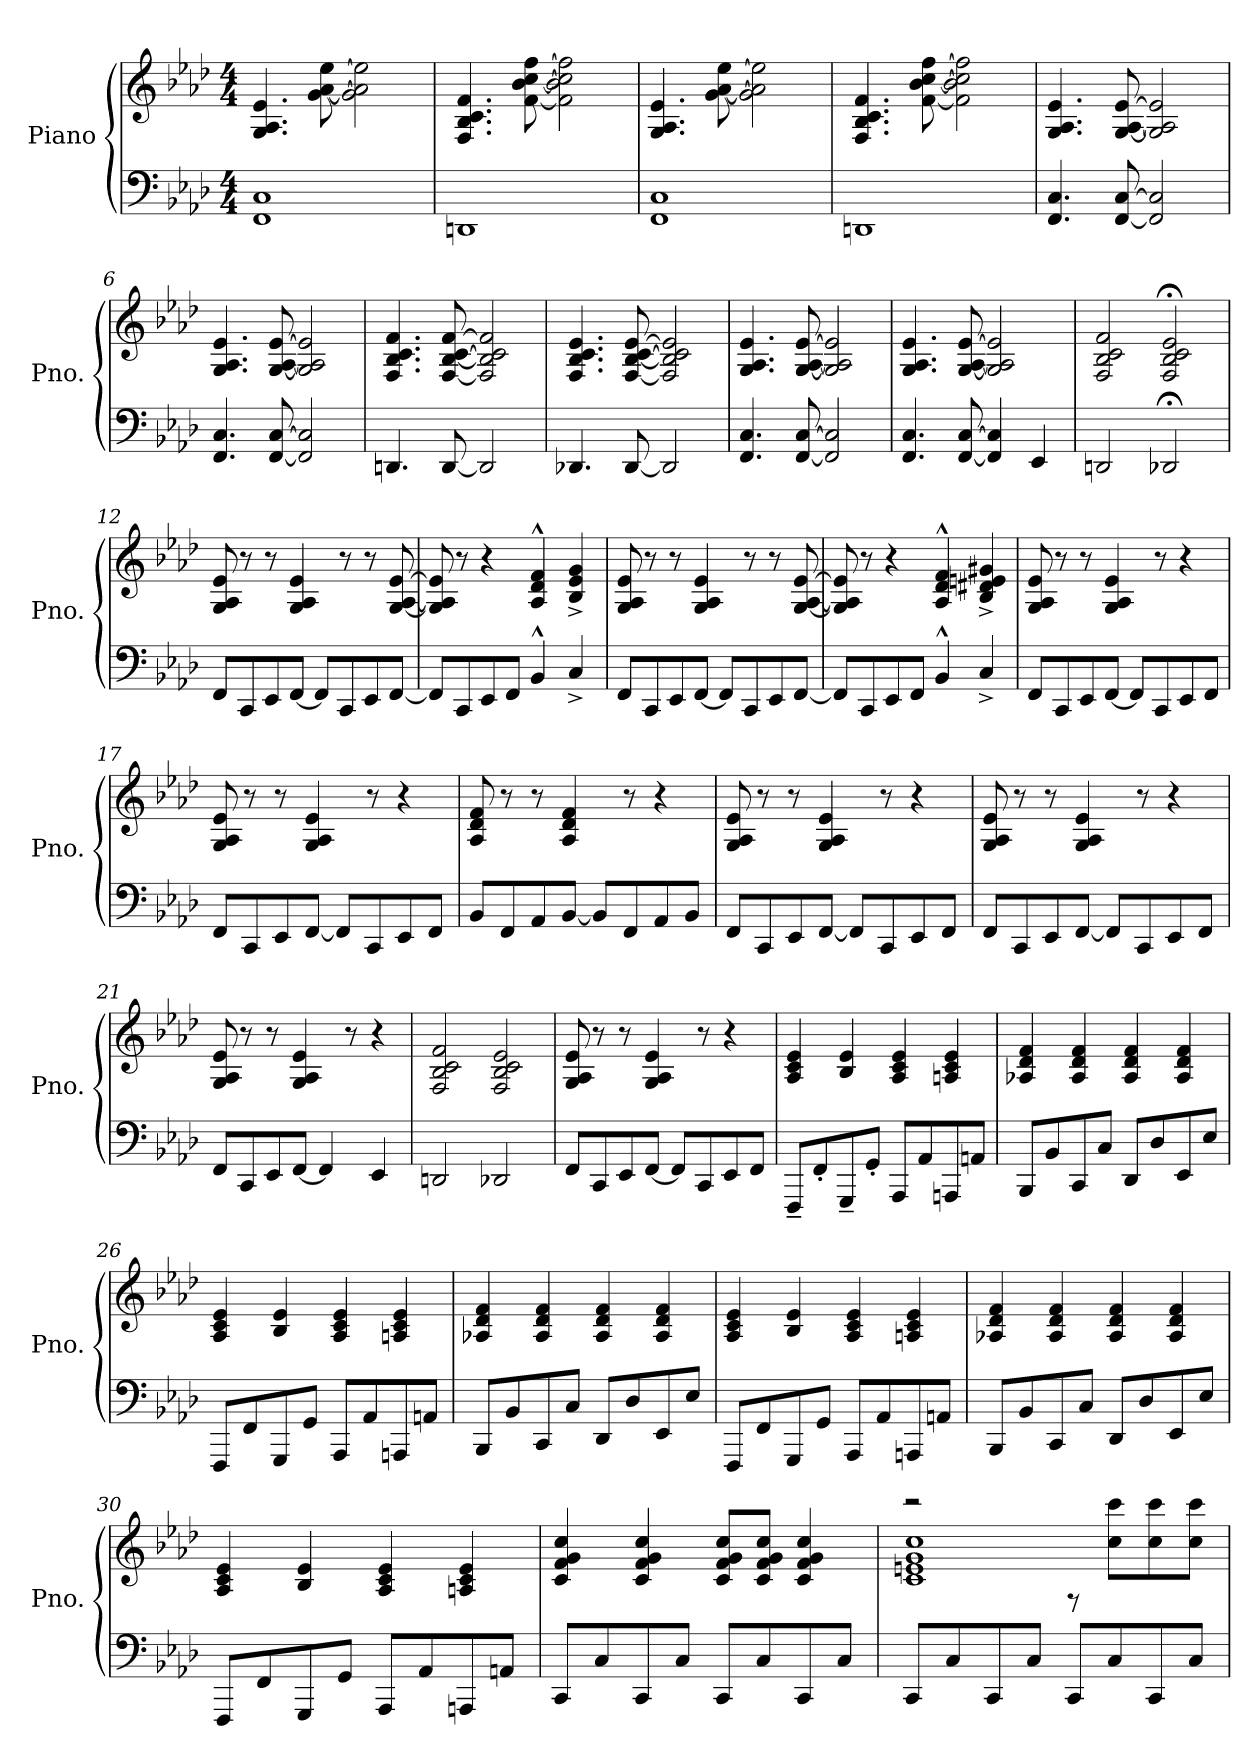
**kern	**kern
*part1	*part1
*staff2	*staff1
*I"Piano	*
*I'Pno.	*
*clefF4	*clefG2
*k[b-e-a-d-]	*k[b-e-a-d-]
*M4/4	*M4/4
*MM71	*MM71
=1	=1
1FF 1C	4.G/ 4.A-/ 4.e-/
.	[8g\ [8a-\ [8ee-\
.	2g\] 2a-\] 2ee-\]
=2	=2
1DDn	4.F/ 4.B-/ 4.c/ 4.f/
.	[8f\ [8b-\ [8cc\ [8ff\
.	2f\] 2b-\] 2cc\] 2ff\]
=3	=3
1FF 1C	4.G/ 4.A-/ 4.e-/
.	[8g\ [8a-\ [8ee-\
.	2g\] 2a-\] 2ee-\]
=4	=4
1DDn	4.F/ 4.B-/ 4.c/ 4.f/
.	[8f\ [8b-\ [8cc\ [8ff\
.	2f\] 2b-\] 2cc\] 2ff\]
=5	=5
4.FF/ 4.C/	4.G/ 4.A-/ 4.e-/
[8FF/ [8C/	[8G/ [8A-/ [8e-/
2FF/] 2C/]	2G/] 2A-/] 2e-/]
=6	=6
4.FF/ 4.C/	4.G/ 4.A-/ 4.e-/
[8FF/ [8C/	[8G/ [8A-/ [8e-/
2FF/] 2C/]	2G/] 2A-/] 2e-/]
!!LO:LB:g=z
=7	=7
4.DDn/	4.F/ 4.B-/ 4.c/ 4.f/
[8DD/	[8F/ [8B-/ [8c/ [8f/
2DD/]	2F/] 2B-/] 2c/] 2f/]
=8	=8
4.DD-X/	4.F/ 4.B-/ 4.c/ 4.e-/
[8DD-/	[8F/ [8B-/ [8c/ [8e-/
2DD-/]	2F/] 2B-/] 2c/] 2e-/]
=9	=9
4.FF/ 4.C/	4.G/ 4.A-/ 4.e-/
[8FF/ [8C/	[8G/ [8A-/ [8e-/
2FF/] 2C/]	2G/] 2A-/] 2e-/]
=10	=10
4.FF/ 4.C/	4.G/ 4.A-/ 4.e-/
[8FF/ [8C/	[8G/ [8A-/ [8e-/
4FF/] 4C/]	2G/] 2A-/] 2e-/]
4EE-/	.
=11	=11
2DDn/	2F/ 2B-/ 2c/ 2f/
2DD-X;</	2F/;< 2B-/;< 2c/;< 2e-/;<
!!LO:LB:g=z
=12	=12
*	*MM135
8FF/L	8G/ 8A-/ 8e-/
8CC/	8r
8EE-/	8r
[8FF/J	4G/ 4A-/ 4e-/
8FF/L]	.
8CC/	8r
8EE-/	8r
[8FF/J	[8G/ [8A-/ [8e-/
=13	=13
8FF/L]	8G/] 8A-/] 8e-/]
8CC/	8r
8EE-/	4r
8FF/J	.
4BB-^^/	4A-/^^ 4d-/^^ 4f/^^
4C^/	4B-/^ 4e-/^ 4g/^
=14	=14
8FF/L	8G/ 8A-/ 8e-/
8CC/	8r
8EE-/	8r
[8FF/J	4G/ 4A-/ 4e-/
8FF/L]	.
8CC/	8r
8EE-/	8r
[8FF/J	[8G/ [8A-/ [8e-/
=15	=15
8FF/L]	8G/] 8A-/] 8e-/]
8CC/	8r
8EE-/	4r
8FF/J	.
4BB-^^/	4A-/^^ 4d-/^^ 4f/^^
4C^/	4B-/^ 4d#X/^ 4en/^ 4g#X/^
!!LO:LB:g=z
=16	=16
8FF/L	8G/ 8A-/ 8e-/
8CC/	8r
8EE-/	8r
[8FF/J	4G/ 4A-/ 4e-/
8FF/L]	.
8CC/	8r
8EE-/	4r
8FF/J	.
=17	=17
8FF/L	8G/ 8A-/ 8e-/
8CC/	8r
8EE-/	8r
[8FF/J	4G/ 4A-/ 4e-/
8FF/L]	.
8CC/	8r
8EE-/	4r
8FF/J	.
=18	=18
8BB-/L	8A-/ 8d-/ 8f/
8FF/	8r
8AA-/	8r
[8BB-/J	4A-/ 4d-/ 4f/
8BB-/L]	.
8FF/	8r
8AA-/	4r
8BB-/J	.
=19	=19
8FF/L	8G/ 8A-/ 8e-/
8CC/	8r
8EE-/	8r
[8FF/J	4G/ 4A-/ 4e-/
8FF/L]	.
8CC/	8r
8EE-/	4r
8FF/J	.
!!LO:LB:g=z
=20	=20
8FF/L	8G/ 8A-/ 8e-/
8CC/	8r
8EE-/	8r
[8FF/J	4G/ 4A-/ 4e-/
8FF/L]	.
8CC/	8r
8EE-/	4r
8FF/J	.
=21	=21
8FF/L	8G/ 8A-/ 8e-/
8CC/	8r
8EE-/	8r
[8FF/J	4G/ 4A-/ 4e-/
4FF/]	.
.	8r
4EE-/	4r
=22	=22
2DDn/	2F/ 2B-/ 2c/ 2f/
2DD-X/	2F/ 2B-/ 2c/ 2e-/
=23	=23
8FF/L	8G/ 8A-/ 8e-/
8CC/	8r
8EE-/	8r
[8FF/J	4G/ 4A-/ 4e-/
8FF/L]	.
8CC/	8r
8EE-/	4r
8FF/J	.
=24	=24
8FFF~/L	4A-/ 4c/ 4e-/
8FF'/	.
8GGG~/	4B-/ 4e-/
8GG'/J	.
8AAA-/L	4A-/ 4c/ 4e-/
8AA-/	.
8AAAn/	4An/ 4c/ 4e-/
8AAn/J	.
!!LO:PB:g=z
=25	=25
8BBB-/L	4A-X/ 4d-/ 4f/
8BB-/	.
8CC/	4A-/ 4d-/ 4f/
8C/J	.
8DD-/L	4A-/ 4d-/ 4f/
8D-/	.
8EE-/	4A-/ 4d-/ 4f/
8E-/J	.
=26	=26
8FFF/L	4A-/ 4c/ 4e-/
8FF/	.
8GGG/	4B-/ 4e-/
8GG/J	.
8AAA-/L	4A-/ 4c/ 4e-/
8AA-/	.
8AAAn/	4An/ 4c/ 4e-/
8AAn/J	.
=27	=27
8BBB-/L	4A-X/ 4d-/ 4f/
8BB-/	.
8CC/	4A-/ 4d-/ 4f/
8C/J	.
8DD-/L	4A-/ 4d-/ 4f/
8D-/	.
8EE-/	4A-/ 4d-/ 4f/
8E-/J	.
=28	=28
8FFF/L	4A-/ 4c/ 4e-/
8FF/	.
8GGG/	4B-/ 4e-/
8GG/J	.
8AAA-/L	4A-/ 4c/ 4e-/
8AA-/	.
8AAAn/	4An/ 4c/ 4e-/
8AAn/J	.
!!LO:LB:g=z
=29	=29
8BBB-/L	4A-X/ 4d-/ 4f/
8BB-/	.
8CC/	4A-/ 4d-/ 4f/
8C/J	.
8DD-/L	4A-/ 4d-/ 4f/
8D-/	.
8EE-/	4A-/ 4d-/ 4f/
8E-/J	.
=30	=30
8FFF/L	4A-/ 4c/ 4e-/
8FF/	.
8GGG/	4B-/ 4e-/
8GG/J	.
8AAA-/L	4A-/ 4c/ 4e-/
8AA-/	.
8AAAn/	4An/ 4c/ 4e-/
8AAn/J	.
=31	=31
8CC/L	4c/ 4f/ 4g/ 4cc/
8C/	.
8CC/	4c/ 4f/ 4g/ 4cc/
8C/J	.
8CC/L	8c/ 8f/ 8g/ 8cc/L
8C/	8c/ 8f/ 8g/ 8cc/J
8CC/	4c/ 4f/ 4g/ 4cc/
8C/J	.
=32	=32
*	*^
8CC/L	1c 1en 1g 1cc	2rccc
8C/	.	.
8CC/	.	.
8C/J	.	.
8CC/L	.	8r
8C/	.	8cc\ 8ccc\L
8CC/	.	8cc\ 8ccc\
8C/J	.	8cc\ 8ccc\J
*	*v	*v
=	=
*-	*-
